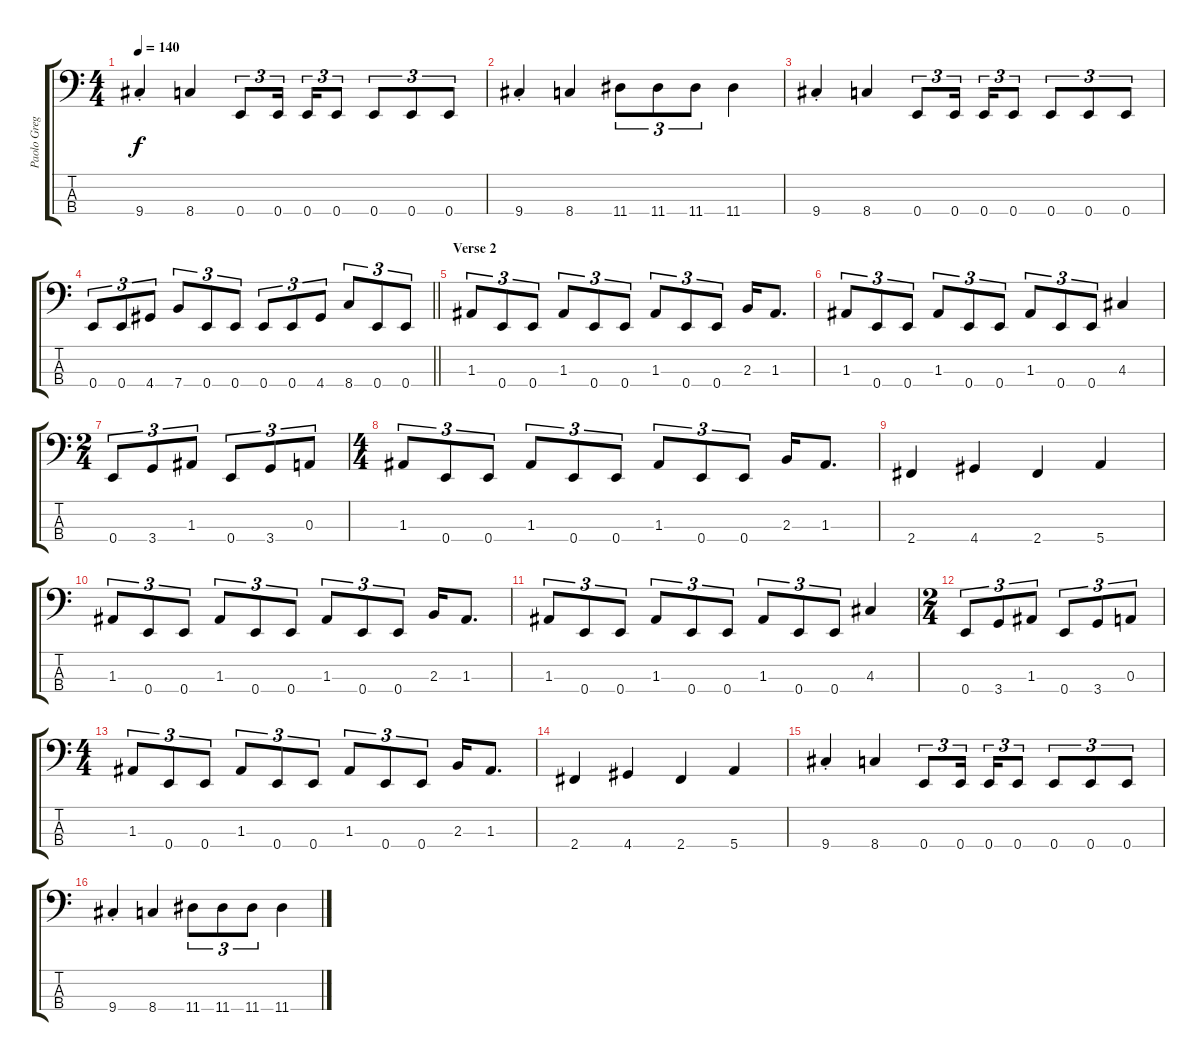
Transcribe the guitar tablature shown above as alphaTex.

\track ("Paolo Gregoletto" "Paolo Greg") {instrument electricbassfinger}
\staff {score tabs}
\tuning (G2 D2 A1 E1) {hide}
\ts (4 4)
\tempo 140
\clef f4
\ks c
9.4{st}.4{dy f} 8.4.4 0.4.8{tu (3 2)} 0.4.16{tu (3 2) beam splitsecondary} 0.4.16{tu (3 2)} 0.4.8{tu (3 2)} 0.4.8{tu (3 2)} 0.4.8{tu (3 2)} 0.4.8{tu (3 2)} |
9.4{st}.4 8.4.4 11.4.8{tu (3 2)} 11.4.8{tu (3 2)} 11.4.8{tu (3 2)} 11.4.4 |
9.4{st}.4 8.4.4 0.4.8{tu (3 2)} 0.4.16{tu (3 2) beam splitsecondary} 0.4.16{tu (3 2)} 0.4.8{tu (3 2)} 0.4.8{tu (3 2)} 0.4.8{tu (3 2)} 0.4.8{tu (3 2)} |
\barLineRight lightlight
0.4.8{tu (3 2)} 0.4.8{tu (3 2)} 4.4.8{tu (3 2)} 7.4.8{tu (3 2)} 0.4.8{tu (3 2)} 0.4.8{tu (3 2)} 0.4.8{tu (3 2)} 0.4.8{tu (3 2)} 4.4.8{tu (3 2)} 8.4.8{tu (3 2)} 0.4.8{tu (3 2)} 0.4.8{tu (3 2)} |
\section ("" "Verse 2 ")
1.3.8{tu (3 2)} 0.4.8{tu (3 2)} 0.4.8{tu (3 2)} 1.3.8{tu (3 2)} 0.4.8{tu (3 2)} 0.4.8{tu (3 2)} 1.3.8{tu (3 2)} 0.4.8{tu (3 2)} 0.4.8{tu (3 2)} 2.3.16 1.3.8{d} |
1.3.8{tu (3 2)} 0.4.8{tu (3 2)} 0.4.8{tu (3 2)} 1.3.8{tu (3 2)} 0.4.8{tu (3 2)} 0.4.8{tu (3 2)} 1.3.8{tu (3 2)} 0.4.8{tu (3 2)} 0.4.8{tu (3 2)} 4.3.4 |
\ts (2 4)
0.4.8{tu (3 2)} 3.4.8{tu (3 2)} 1.3.8{tu (3 2)} 0.4.8{tu (3 2)} 3.4.8{tu (3 2)} 0.3.8{tu (3 2)} |
\ts (4 4)
1.3.8{tu (3 2)} 0.4.8{tu (3 2)} 0.4.8{tu (3 2)} 1.3.8{tu (3 2)} 0.4.8{tu (3 2)} 0.4.8{tu (3 2)} 1.3.8{tu (3 2)} 0.4.8{tu (3 2)} 0.4.8{tu (3 2)} 2.3.16 1.3.8{d} |
2.4.4 4.4.4 2.4.4 5.4.4 |
1.3.8{tu (3 2)} 0.4.8{tu (3 2)} 0.4.8{tu (3 2)} 1.3.8{tu (3 2)} 0.4.8{tu (3 2)} 0.4.8{tu (3 2)} 1.3.8{tu (3 2)} 0.4.8{tu (3 2)} 0.4.8{tu (3 2)} 2.3.16 1.3.8{d} |
1.3.8{tu (3 2)} 0.4.8{tu (3 2)} 0.4.8{tu (3 2)} 1.3.8{tu (3 2)} 0.4.8{tu (3 2)} 0.4.8{tu (3 2)} 1.3.8{tu (3 2)} 0.4.8{tu (3 2)} 0.4.8{tu (3 2)} 4.3.4 |
\ts (2 4)
0.4.8{tu (3 2)} 3.4.8{tu (3 2)} 1.3.8{tu (3 2)} 0.4.8{tu (3 2)} 3.4.8{tu (3 2)} 0.3.8{tu (3 2)} |
\ts (4 4)
1.3.8{tu (3 2)} 0.4.8{tu (3 2)} 0.4.8{tu (3 2)} 1.3.8{tu (3 2)} 0.4.8{tu (3 2)} 0.4.8{tu (3 2)} 1.3.8{tu (3 2)} 0.4.8{tu (3 2)} 0.4.8{tu (3 2)} 2.3.16 1.3.8{d} |
2.4.4 4.4.4 2.4.4 5.4.4 |
9.4{st}.4 8.4.4 0.4.8{tu (3 2)} 0.4.16{tu (3 2) beam splitsecondary} 0.4.16{tu (3 2)} 0.4.8{tu (3 2)} 0.4.8{tu (3 2)} 0.4.8{tu (3 2)} 0.4.8{tu (3 2)} |
9.4{st}.4 8.4.4 11.4.8{tu (3 2)} 11.4.8{tu (3 2)} 11.4.8{tu (3 2)} 11.4.4
